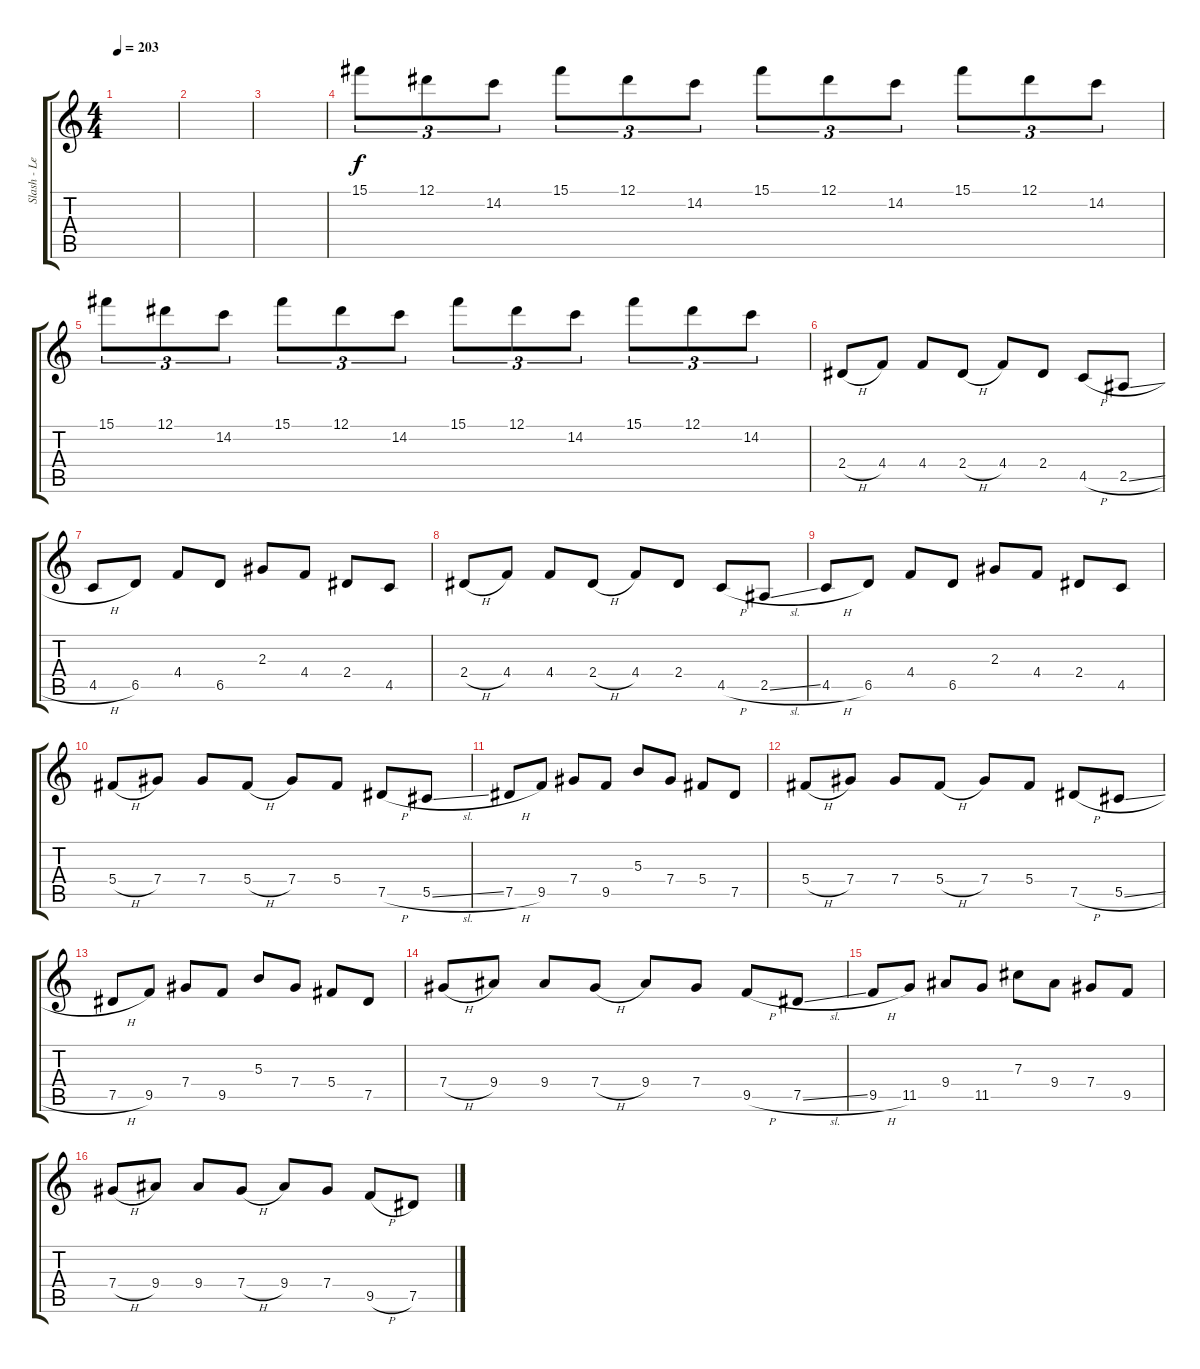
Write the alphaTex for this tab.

\track ("Slash - Lead" "Slash - Le") {instrument overdrivenguitar}
\staff {score tabs}
\tuning (Eb4 Bb3 Gb3 Db3 Ab2 Eb2) {hide}
\ts (4 4)
\tempo 203
\clef g2
\ks c
|
|
|
15.1.8{tu (3 2)} 12.1.8{tu (3 2)} 14.2.8{tu (3 2)} 15.1.8{tu (3 2)} 12.1.8{tu (3 2)} 14.2.8{tu (3 2)} 15.1.8{tu (3 2)} 12.1.8{tu (3 2)} 14.2.8{tu (3 2)} 15.1.8{tu (3 2)} 12.1.8{tu (3 2)} 14.2.8{tu (3 2)} |
15.1.8{tu (3 2)} 12.1.8{tu (3 2)} 14.2.8{tu (3 2)} 15.1.8{tu (3 2)} 12.1.8{tu (3 2)} 14.2.8{tu (3 2)} 15.1.8{tu (3 2)} 12.1.8{tu (3 2)} 14.2.8{tu (3 2)} 15.1.8{tu (3 2)} 12.1.8{tu (3 2)} 14.2.8{tu (3 2)} |
2.4{h}.8 4.4.8 4.4.8 2.4{h}.8 4.4.8 2.4.8 4.5{h}.8 2.5{sl}.8 |
4.5{h}.8 6.5.8 4.4.8 6.5.8 2.3.8 4.4.8 2.4.8 4.5.8 |
2.4{h}.8 4.4.8 4.4.8 2.4{h}.8 4.4.8 2.4.8 4.5{h}.8 2.5{sl}.8 |
4.5{h}.8 6.5.8 4.4.8 6.5.8 2.3.8 4.4.8 2.4.8 4.5.8 |
5.4{h}.8 7.4.8 7.4.8 5.4{h}.8 7.4.8 5.4.8 7.5{h}.8 5.5{sl}.8 |
7.5{h}.8 9.5.8 7.4.8 9.5.8 5.3.8 7.4.8 5.4.8 7.5.8 |
5.4{h}.8 7.4.8 7.4.8 5.4{h}.8 7.4.8 5.4.8 7.5{h}.8 5.5{sl}.8 |
7.5{h}.8 9.5.8 7.4.8 9.5.8 5.3.8 7.4.8 5.4.8 7.5.8 |
7.4{h}.8 9.4.8 9.4.8 7.4{h}.8 9.4.8 7.4.8 9.5{h}.8 7.5{sl}.8 |
9.5{h}.8 11.5.8 9.4.8 11.5.8 7.3.8 9.4.8 7.4.8 9.5.8 |
7.4{h}.8 9.4.8 9.4.8 7.4{h}.8 9.4.8 7.4.8 9.5{h}.8 7.5{sl}.8
